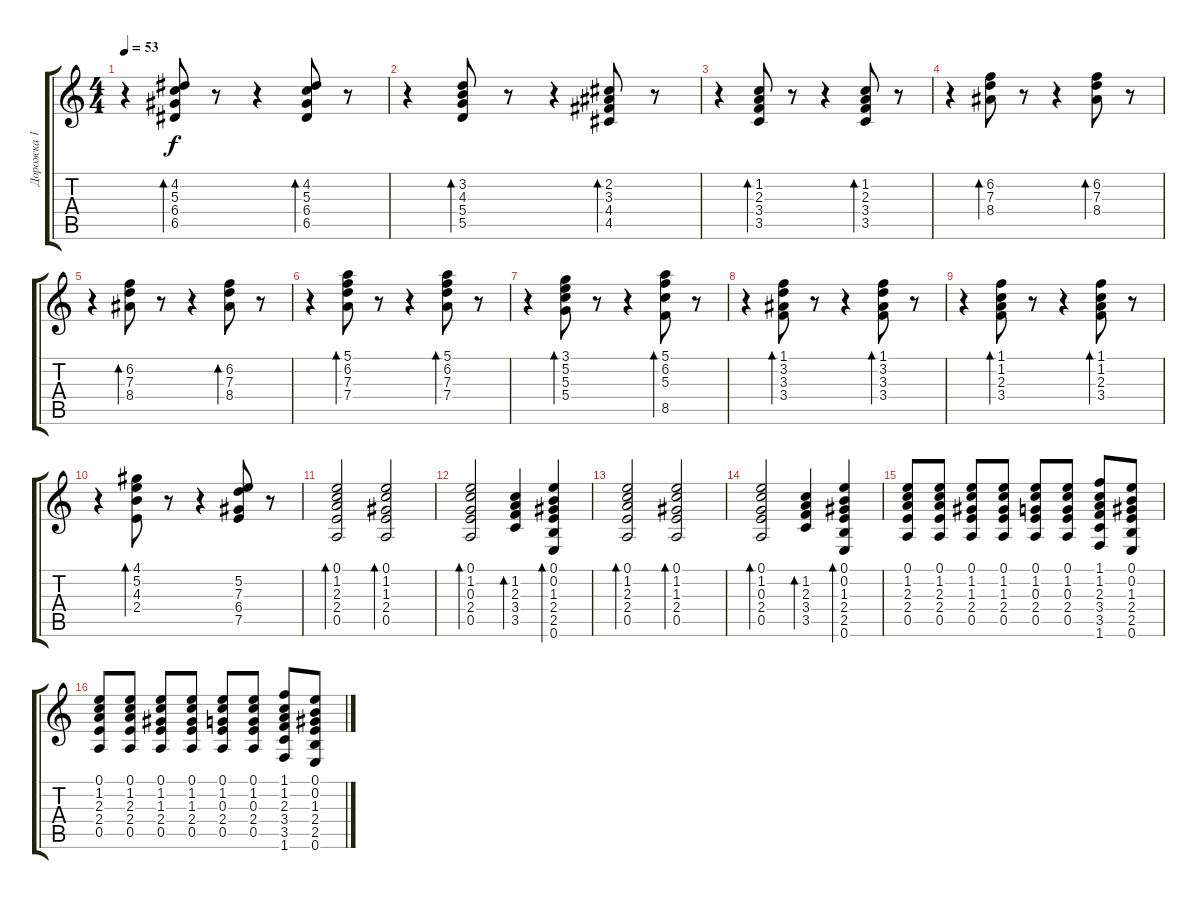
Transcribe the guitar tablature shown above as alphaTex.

\track ("Дорожка 1" "Дорожка 1") {instrument acousticguitarsteel}
\staff {score tabs}
\tuning (E4 B3 G3 D3 A2 E2) {hide}
\ts (4 4)
\tempo 53
\clef g2
\ks c
r.4{dy f} (4.2 5.3 6.4 6.5).8{bd 30} r.8 r.4 (4.2 5.3 6.4 6.5).8{bd 30} r.8 |
r.4 (3.2 4.3 5.4 5.5).8{bd 30} r.8 r.4 (2.2 3.3 4.4 4.5).8{bd 30} r.8 |
r.4 (1.2 2.3 3.4 3.5).8{bd 30} r.8 r.4 (1.2 2.3 3.4 3.5).8{bd 30} r.8 |
r.4 (6.2 7.3 8.4).8{bd 30} r.8 r.4 (6.2 7.3 8.4).8{bd 30} r.8 |
r.4 (6.2 7.3 8.4).8{bd 30} r.8 r.4 (6.2 7.3 8.4).8{bd 30} r.8 |
r.4 (5.1 6.2 7.3 7.4).8{bd 30} r.8 r.4 (5.1 6.2 7.3 7.4).8{bd 30} r.8 |
r.4 (3.1 5.2 5.3 5.4).8{bd 30} r.8 r.4 (5.1 6.2 5.3 8.5).8{bd 30} r.8 |
r.4 (1.1 3.2 3.3 3.4).8{bd 30} r.8 r.4 (1.1 3.2 3.3 3.4).8{bd 30} r.8 |
r.4 (1.1 1.2 2.3 3.4).8{bd 30} r.8 r.4 (1.1 1.2 2.3 3.4).8{bd 30} r.8 |
r.4 (4.1 5.2 4.3 2.4).8{bd 30} r.8 r.4 (5.2 7.3 6.4 7.5).8 r.8 |
(0.1 1.2 2.3 2.4 0.5).2{bd 30} (0.1 1.2 1.3 2.4 0.5).2{bd 120} |
(0.1 1.2 0.3 2.4 0.5).2{bd 120} (1.2 2.3 3.4 3.5).4{bd 30} (0.1 0.2 1.3 2.4 2.5 0.6).4{bd 30} |
(0.1 1.2 2.3 2.4 0.5).2{bd 120} (0.1 1.2 1.3 2.4 0.5).2{bd 120} |
(0.1 1.2 0.3 2.4 0.5).2{bd 120} (1.2 2.3 3.4 3.5).4{bd 30} (0.1 0.2 1.3 2.4 2.5 0.6).4{bd 30} |
(0.1 1.2 2.3 2.4 0.5).8{volume 5} (0.1 1.2 2.3 2.4 0.5).8 (0.1 1.2 1.3 2.4 0.5).8 (0.1 1.2 1.3 2.4 0.5).8 (0.1 1.2 0.3 2.4 0.5).8 (0.1 1.2 0.3 2.4 0.5).8 (1.1 1.2 2.3 3.4 3.5 1.6).8 (0.1 0.2 1.3 2.4 2.5 0.6).8 |
(0.1 1.2 2.3 2.4 0.5).8 (0.1 1.2 2.3 2.4 0.5).8 (0.1 1.2 1.3 2.4 0.5).8 (0.1 1.2 1.3 2.4 0.5).8 (0.1 1.2 0.3 2.4 0.5).8 (0.1 1.2 0.3 2.4 0.5).8 (1.1 1.2 2.3 3.4 3.5 1.6).8 (0.1 0.2 1.3 2.4 2.5 0.6).8
